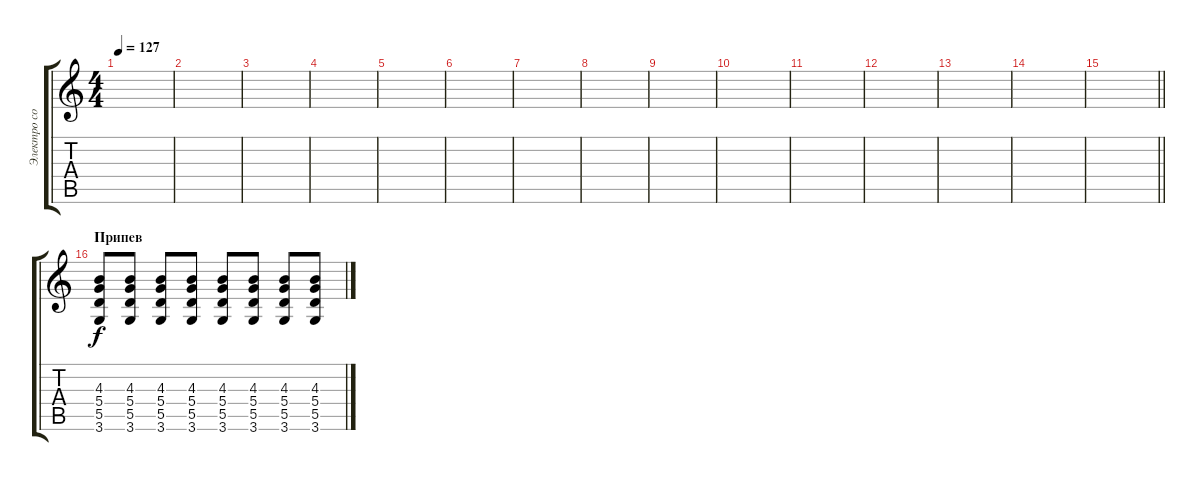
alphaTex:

\track ("Электро соло" "Электро со") {instrument distortionguitar}
\staff {score tabs}
\tuning (E4 B3 G3 D3 A2 E2) {hide}
\ts (4 4)
\tempo 127
\clef g2
\ks c
|
|
|
|
|
|
|
|
|
|
|
|
|
|
\barLineRight lightlight
|
\section ("" "Припев")
(4.3 5.4 5.5 3.6).8 (4.3 5.4 5.5 3.6).8 (4.3 5.4 5.5 3.6).8 (4.3 5.4 5.5 3.6).8 (4.3 5.4 5.5 3.6).8 (4.3 5.4 5.5 3.6).8 (4.3 5.4 5.5 3.6).8 (4.3 5.4 5.5 3.6).8
